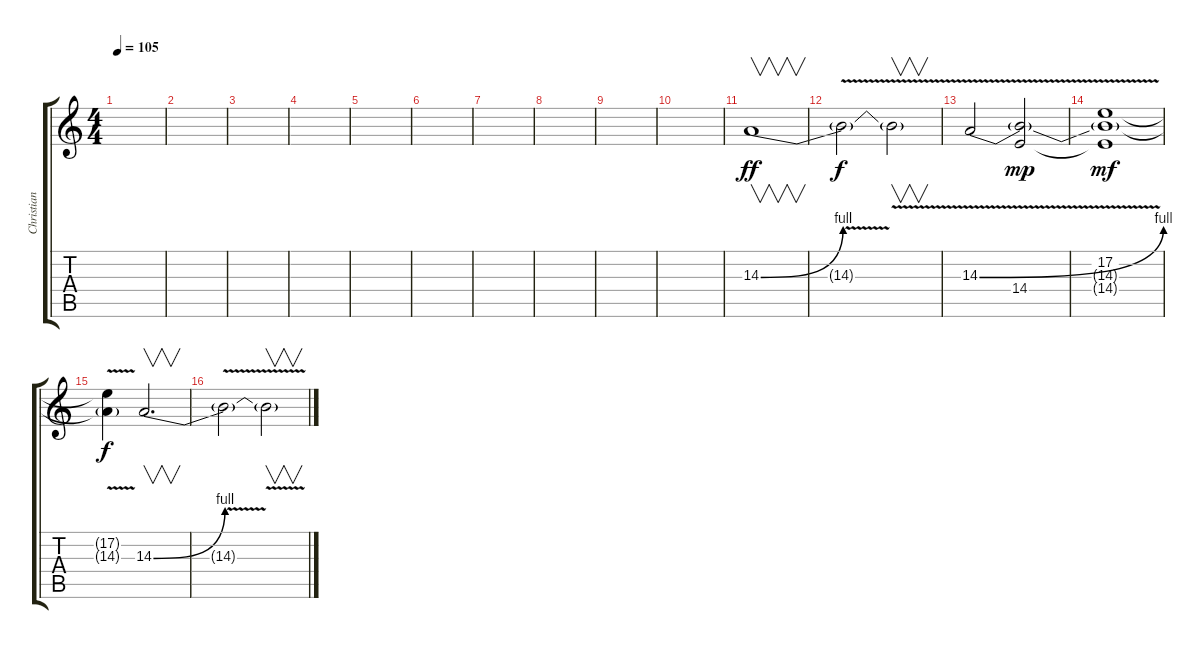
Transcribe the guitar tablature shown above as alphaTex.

\track ("Christian \"Flake\" Lorenz" "Christian ") {instrument trumpet}
\staff {score tabs}
\tuning (E4 B3 G3 D3 A2 D2) {hide}
\ts (4 4)
\tempo 105
\clef g2
\ks c
|
|
|
|
|
|
|
|
|
|
14.3{be (bend 0 0 60 4)}.1{v dy ff volume 14 instrument brasssection} |
14.3{v t}.2{dy f} 14.3{t}.2{v} |
14.3{be (bend 0 0 60 4) v}.2 (14.3{t} 14.4{v}).2{dy mp} |
(17.2{v} 14.3{t} 14.4{t}).1{dy mf} |
(17.2{t} 14.3{v t}).4{dy f} 14.3{be (bend 0 0 60 4)}.2{v d} |
14.3{v t}.2 14.3{t}.2{v}
